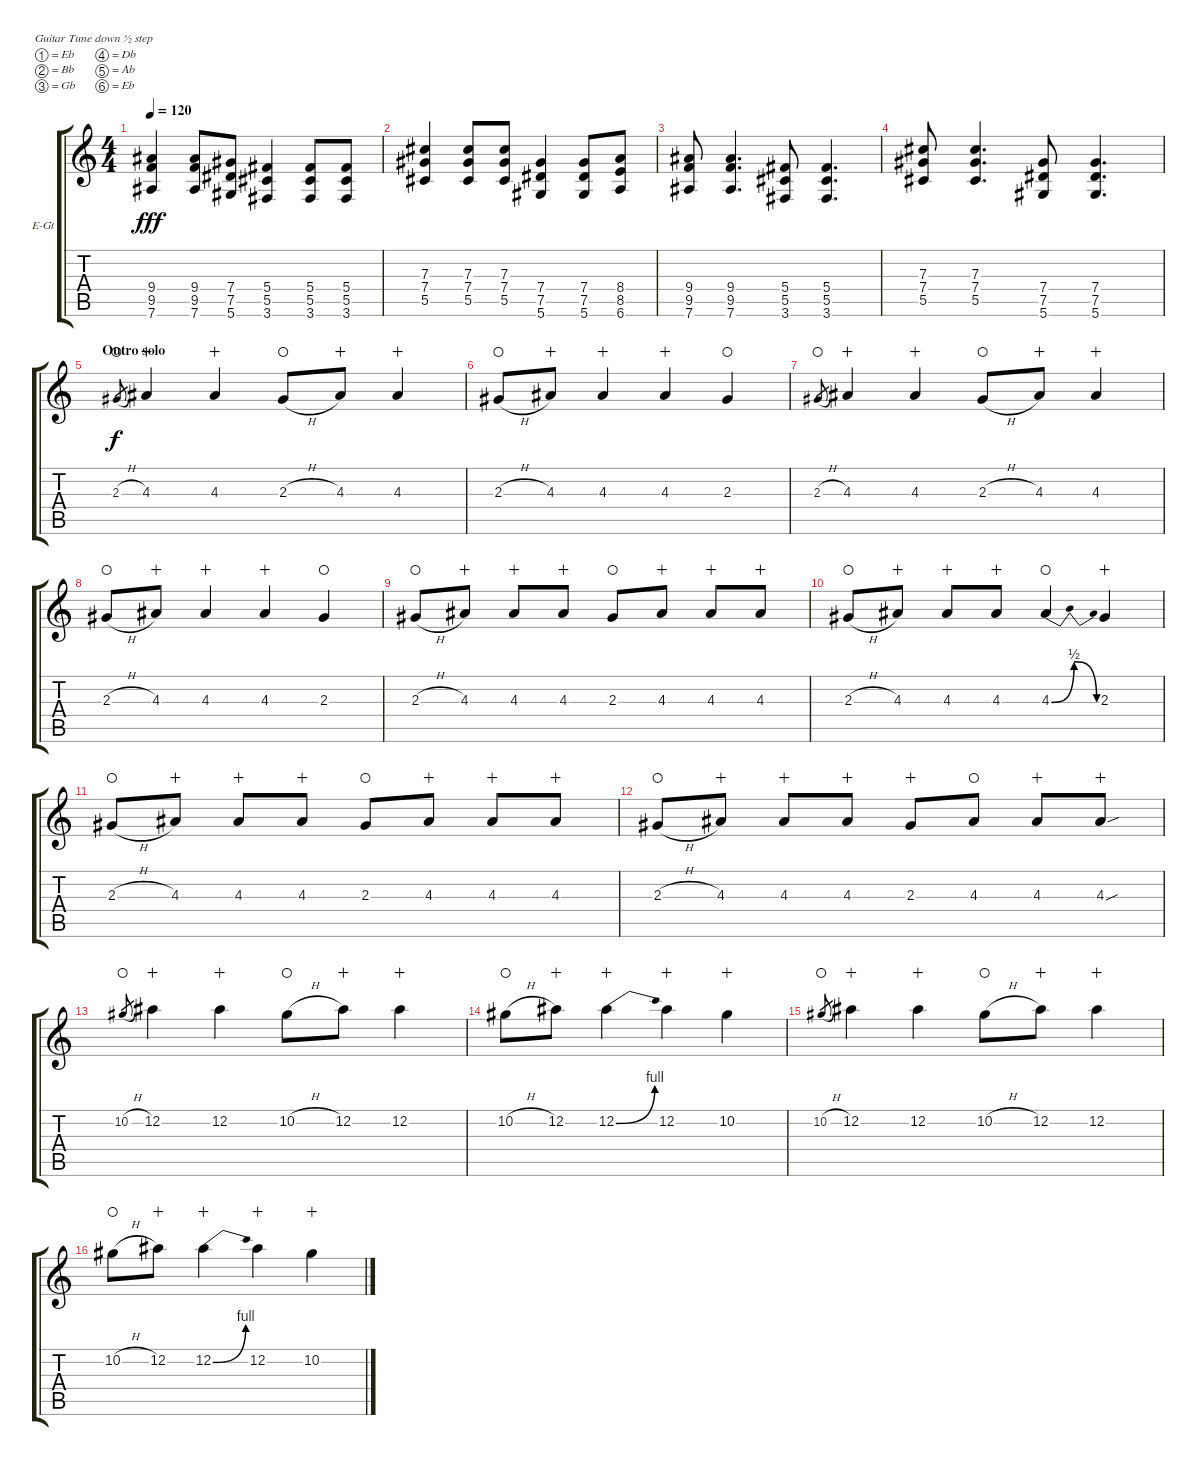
\bracketExtendMode groupsimilarinstruments
\firstSystemTrackNameOrientation horizontal
\otherSystemsTrackNameOrientation horizontal
\track ("Lead Guitar" "E-Gt") {instrument electricguitarjazz}
\staff {score tabs}
\tuning (Eb4 Bb3 Gb3 Db3 Ab2 Eb2)
\ts (4 4)
\tempo 120
\clef g2
\ks c
(9.5 7.6 9.4).4{dy fff} (9.5 7.6 9.4).8 (7.5 5.6 7.4).8 (5.5 3.6 5.4).4 (5.5 3.6 5.4).8 (5.5 3.6 5.4).8 |
(7.4 5.5 7.3).4 (7.4 5.5 7.3).8 (7.4 5.5 7.3).8 (7.5 5.6 7.4).4 (7.5 5.6 7.4).8 (8.5 6.6 8.4).8 |
(9.5 7.6 9.4).8 (9.5 7.6 9.4).4{d} (5.5 3.6 5.4).8 (5.5 3.6 5.4).4{d} |
(7.4 5.5 7.3).8 (7.4 5.5 7.3).4{d} (7.5 5.6 7.4).8 (7.5 5.6 7.4).4{d} |
\section ("" "Outro solo")
2.3{h}.8{gr dy f waho} 4.3.4{wahc} 4.3.4{wahc} 2.3{h}.8{waho} 4.3.8{wahc} 4.3.4{wahc} |
2.3{h}.8{waho} 4.3.8{wahc} 4.3.4{wahc} 4.3.4{wahc} 2.3.4{waho} |
2.3{h}.8{gr waho} 4.3.4{wahc} 4.3.4{wahc} 2.3{h}.8{waho} 4.3.8{wahc} 4.3.4{wahc} |
2.3{h}.8{waho} 4.3.8{wahc} 4.3.4{wahc} 4.3.4{wahc} 2.3.4{waho} |
2.3{h}.8{waho} 4.3.8{wahc} 4.3.8{wahc} 4.3.8{wahc} 2.3.8{waho} 4.3.8{wahc} 4.3.8{wahc} 4.3.8{wahc} |
2.3{h}.8{waho} 4.3.8{wahc} 4.3.8{wahc} 4.3.8{wahc} 4.3{be (bendrelease 0 0 12.6 2 20.4 2 30 0)}.4{waho} 2.3.4{wahc} |
2.3{h}.8{waho} 4.3.8{wahc} 4.3.8{wahc} 4.3.8{wahc} 2.3.8{waho} 4.3.8{wahc} 4.3.8{wahc} 4.3.8{wahc} |
2.3{h}.8{waho} 4.3.8{wahc} 4.3.8{wahc} 4.3.8{wahc} 2.3.8{wahc} 4.3.8{waho} 4.3.8{wahc} 4.3{sou}.8{wahc} |
10.2{h}.8{gr waho} 12.2.4{wahc} 12.2.4{wahc} 10.2{h}.8{waho} 12.2.8{wahc} 12.2.4{wahc} |
10.2{h}.8{waho} 12.2.8{wahc} 12.2{be (bend 0 0 15 4)}.4{wahc} 12.2.4{wahc} 10.2.4{wahc} |
10.2{h}.8{gr waho} 12.2.4{wahc} 12.2.4{wahc} 10.2{h}.8{waho} 12.2.8{wahc} 12.2.4{wahc} |
10.2{h}.8{waho} 12.2.8{wahc} 12.2{be (bend 0 0 15 4)}.4{wahc} 12.2.4{wahc} 10.2.4{wahc}
